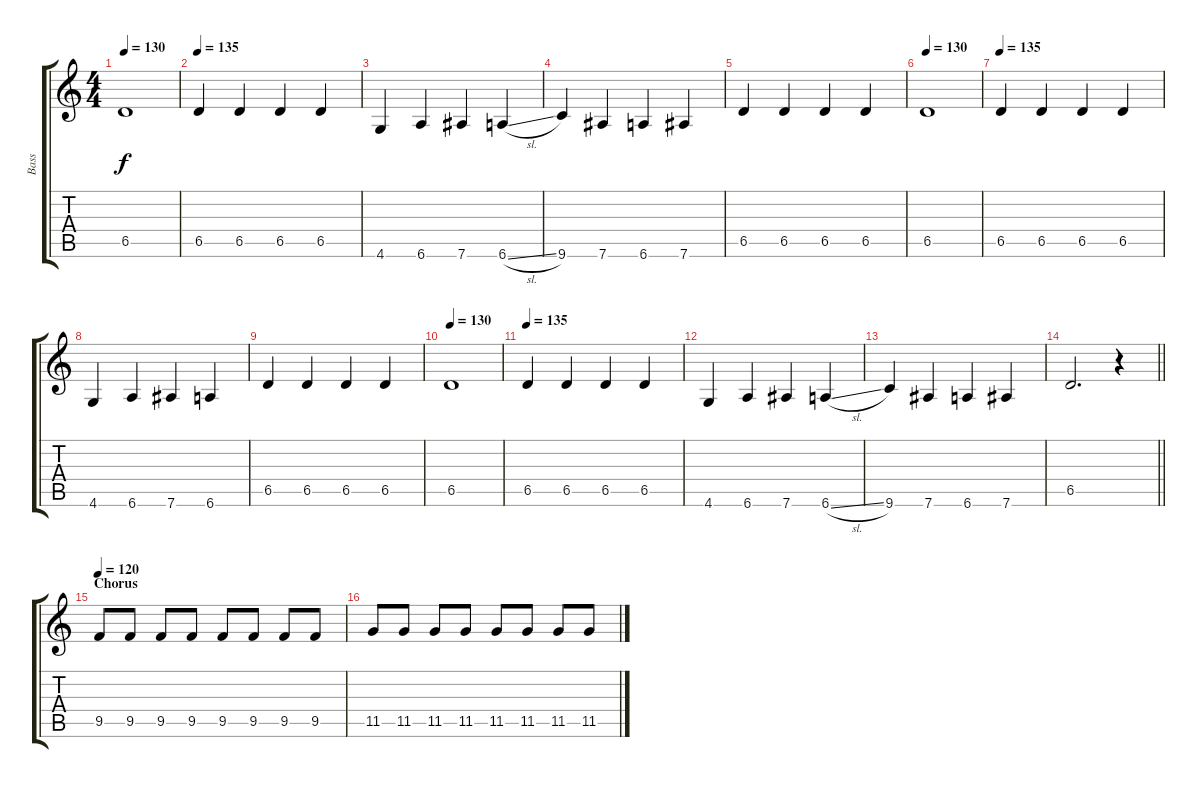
\track ("Bass" "Bass") {instrument electricbasspick}
\staff {score tabs}
\tuning (Eb4 Bb3 Gb3 Db3 Ab2 Eb2) {hide}
\ts (4 4)
\tempo 130
\clef g2
\ks c
6.5.1{dy f} |
\tempo 135
6.5.4 6.5.4 6.5.4 6.5.4 |
4.6.4 6.6.4 7.6.4 6.6{sl}.4 |
9.6.4 7.6.4 6.6.4 7.6.4 |
6.5.4 6.5.4 6.5.4 6.5.4 |
\tempo 130
6.5.1 |
\tempo 135
6.5.4 6.5.4 6.5.4 6.5.4 |
4.6.4 6.6.4 7.6.4 6.6.4 |
6.5.4 6.5.4 6.5.4 6.5.4 |
\tempo 130
6.5.1 |
\tempo 135
6.5.4 6.5.4 6.5.4 6.5.4 |
4.6.4 6.6.4 7.6.4 6.6{sl}.4 |
9.6.4 7.6.4 6.6.4 7.6.4 |
\barLineRight lightlight
6.5.2{d} r.4 |
\section ("" "Chorus")
\tempo 120
9.5.8 9.5.8 9.5.8 9.5.8 9.5.8 9.5.8 9.5.8 9.5.8 |
11.5.8 11.5.8 11.5.8 11.5.8 11.5.8 11.5.8 11.5.8 11.5.8
